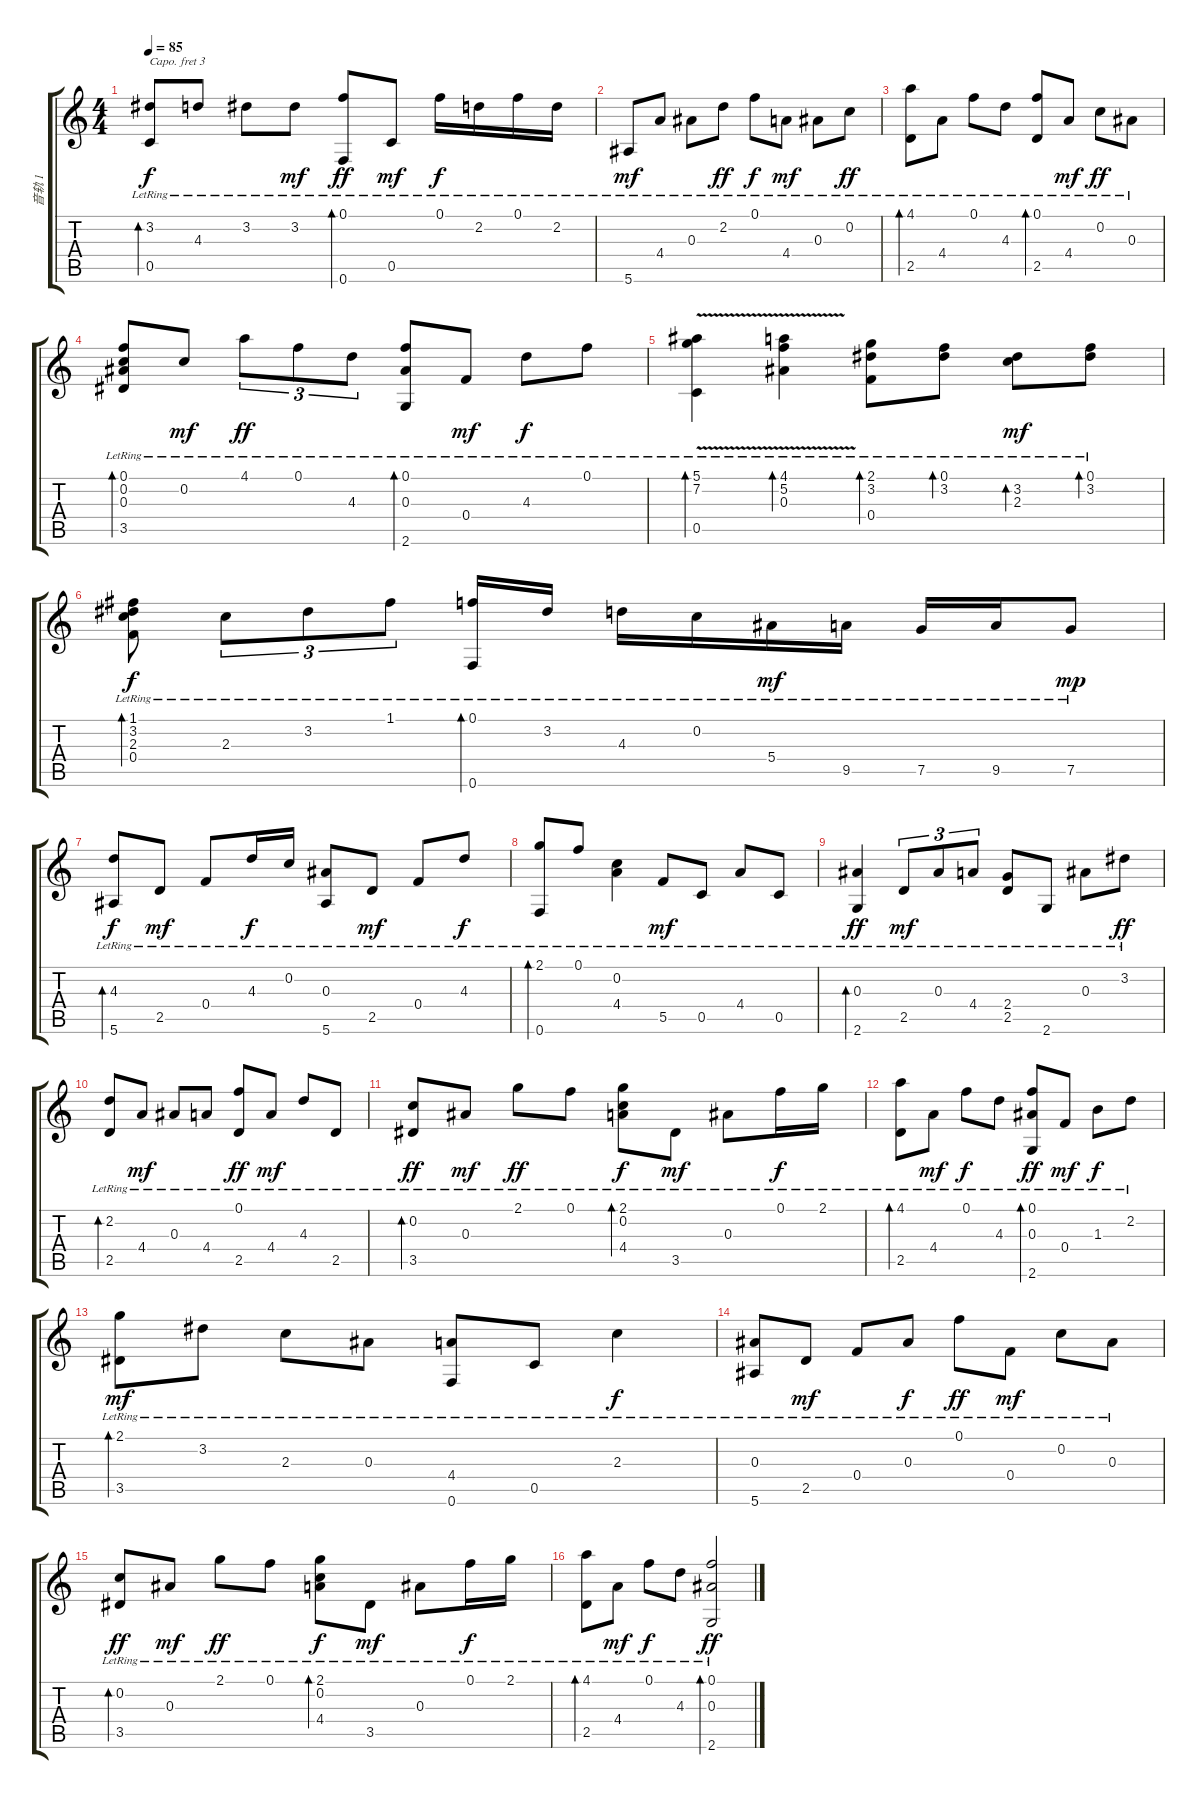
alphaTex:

\track ("音轨 1" "音轨 1") {instrument acousticguitarsteel}
\staff {score tabs}
\capo 3
\tuning (D4 A3 G3 D3 A2 D2) {hide}
\ts (4 4)
\tempo 85
\clef g2
\ks c
(3.2{lr} 0.5{lr}).8{bd 240 dy f} 4.3{lr}.8 3.2{lr}.8 3.2{lr}.8{dy mf} (0.1{lr} 0.6{lr}).8{bd 240 dy ff} 0.5{lr}.8{dy mf} 0.1{lr}.16{dy f} 2.2{lr}.16 0.1{lr}.16 2.2{lr}.16 |
5.6{lr}.8{dy mf} 4.4{lr}.8 0.3{lr}.8 2.2{lr}.8{dy ff} 0.1{lr}.8{dy f} 4.4{lr}.8{dy mf} 0.3{lr}.8 0.2{lr}.8{dy ff} |
(4.1{lr} 2.5{lr}).8{bd 240} 4.4{lr}.8 0.1{lr}.8 4.3{lr}.8 (0.1{lr} 2.5{lr}).8{bd 240} 4.4{lr}.8{dy mf} 0.2{lr}.8{dy ff} 0.3{lr}.8 |
(0.1{lr} 0.2{lr} 0.3{lr} 3.5{lr}).8{bd 240} 0.2{lr}.8{dy mf} 4.1{lr}.8{tu (3 2) dy ff} 0.1{lr}.8{tu (3 2)} 4.3{lr}.8{tu (3 2)} (0.1{lr} 0.3{lr} 2.6{lr}).8{bd 240} 0.4{lr}.8{dy mf} 4.3{lr}.8{dy f} 0.1{lr}.8 |
(5.1{v lr} 7.2{lr} 0.5{lr}).4{bd 240} (4.1{v lr} 5.2{lr} 0.3{lr}).4{bd 240} (2.1{lr} 3.2{lr} 0.4{lr}).8{bd 240} (0.1{lr} 3.2{lr}).8{bd 240} (3.2{lr} 2.3{lr}).8{bd 240 dy mf} (0.1{lr} 3.2{lr}).8{bd 240} |
(1.1{lr} 3.2{lr} 2.3{lr} 0.4{lr}).8{bd 240 dy f} 2.3{lr}.8{tu (3 2)} 3.2{lr}.8{tu (3 2)} 1.1{lr}.8{tu (3 2)} (0.1{lr} 0.6{lr}).16{bd 120} 3.2{lr}.16 4.3{lr}.16 0.2{lr}.16 5.4{lr}.16{dy mf} 9.5{lr}.16 7.5{lr}.16 9.5{lr}.16 7.5{lr}.8{dy mp} |
(4.3{lr} 5.6{lr}).8{bd 240 dy f} 2.5{lr}.8{dy mf} 0.4{lr}.8 4.3{lr}.16{dy f} 0.2{lr}.16 (0.3{lr} 5.6{lr}).8 2.5{lr}.8{dy mf} 0.4{lr}.8 4.3{lr}.8{dy f} |
(2.1{lr} 0.6{lr}).8{bd 240} 0.1{lr}.8 (0.2{lr} 4.4{lr}).4 5.5{lr}.8{dy mf} 0.5{lr}.8 4.4{lr}.8 0.5{lr}.8 |
(0.3{lr} 2.6{lr}).4{bd 240 dy ff} 2.5{lr}.8{tu (3 2) dy mf} 0.3{lr}.8{tu (3 2)} 4.4{lr}.8{tu (3 2)} (2.4{lr} 2.5{lr}).8 2.6{lr}.8 0.3{lr}.8 3.2{lr}.8{dy ff} |
(2.2{lr} 2.5{lr}).8{bd 240} 4.4{lr}.8{dy mf} 0.3{lr}.8 4.4{lr}.8 (0.1{lr} 2.5{lr}).8{dy ff} 4.4{lr}.8{dy mf} 4.3{lr}.8 2.5{lr}.8 |
(0.2{lr} 3.5{lr}).8{bd 240 dy ff} 0.3{lr}.8{dy mf} 2.1{lr}.8{dy ff} 0.1{lr}.8 (2.1{lr} 0.2{lr} 4.4{lr}).8{bd 240 dy f} 3.5{lr}.8{dy mf} 0.3{lr}.8 0.1{lr}.16{dy f} 2.1{lr}.16 |
(4.1{lr} 2.5{lr}).8{bd 240} 4.4{lr}.8{dy mf} 0.1{lr}.8{dy f} 4.3{lr}.8 (0.1{lr} 0.3{lr} 2.6{lr}).8{bd 240 dy ff} 0.4{lr}.8{dy mf} 1.3{lr}.8{dy f} 2.2{lr}.8 |
(2.1{lr} 3.5).8{bd 240 dy mf} 3.2{lr}.8 2.3{lr}.8 0.3{lr}.8 (4.4{lr} 0.6{lr}).8 0.5{lr}.8 2.3{lr}.4{dy f} |
(0.3{lr} 5.6{lr}).8 2.5{lr}.8{dy mf} 0.4{lr}.8 0.3{lr}.8{dy f} 0.1{lr}.8{dy ff} 0.4{lr}.8{dy mf} 0.2{lr}.8 0.3{lr}.8 |
(0.2{lr} 3.5{lr}).8{bd 240 dy ff} 0.3{lr}.8{dy mf} 2.1{lr}.8{dy ff} 0.1{lr}.8 (2.1{lr} 0.2{lr} 4.4{lr}).8{bd 240 dy f} 3.5{lr}.8{dy mf} 0.3{lr}.8 0.1{lr}.16{dy f} 2.1{lr}.16 |
(4.1{lr} 2.5{lr}).8{bd 240} 4.4{lr}.8{dy mf} 0.1{lr}.8{dy f} 4.3{lr}.8 (0.1{lr} 0.3{lr} 2.6{lr}).2{bd 480 dy ff}
